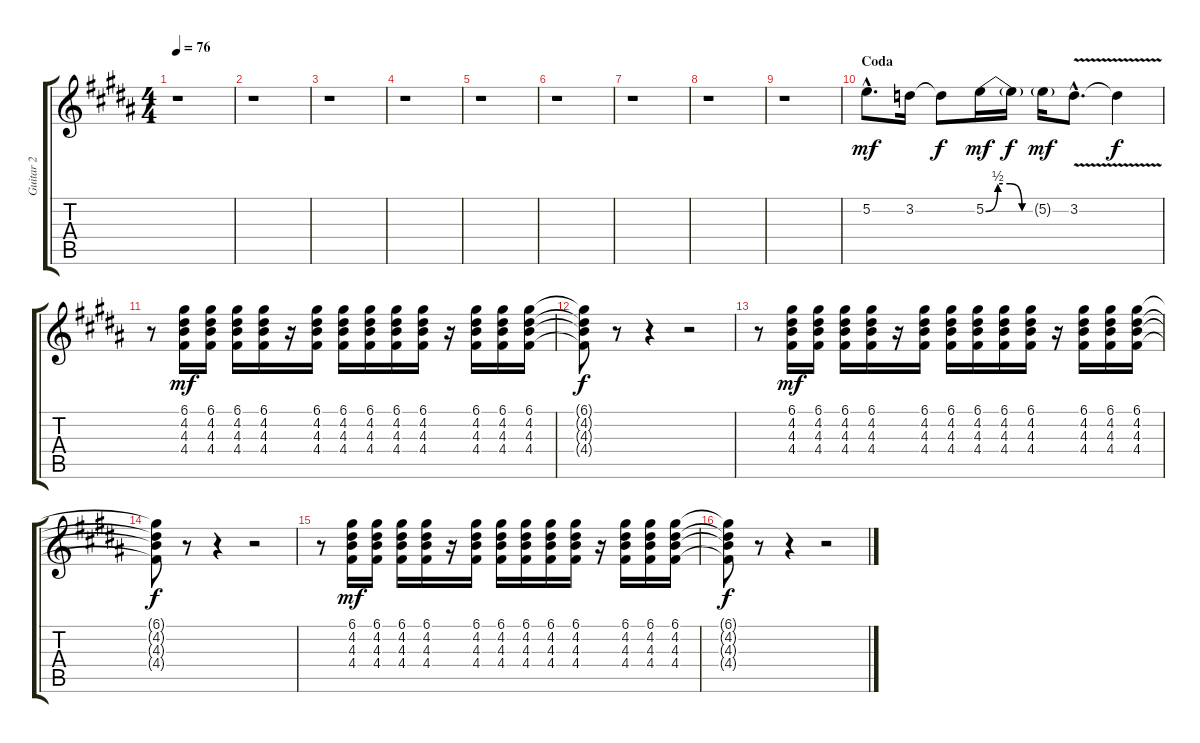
\track ("Guitar 2" "Guitar 2") {instrument distortionguitar}
\staff {score tabs}
\tuning (D4 B3 G3 D3 G2 D2) {hide}
\ts (4 4)
\tempo 76
\clef g2
\ks b
r.1{dy mf} |
r.1 |
r.1 |
r.1 |
r.1 |
r.1 |
r.1 |
r.1 |
r.1 |
\section ("" "Coda")
5.2{hac}.8{d} 3.2.16 3.2{t}.8{dy f} 5.2{be (custom 0 0 15 2 30 2 45 0 60 0)}.16{dy mf} 5.2{t}.16{dy f} 5.2{g}.16{dy mf} 3.2{v hac}.8{d} 3.2{v t}.4{dy f} |
r.8 (6.1 4.2 4.3 4.4).16{dy mf} (6.1 4.2 4.3 4.4).16 (6.1 4.2 4.3 4.4).16 (6.1 4.2 4.3 4.4).16 r.16 (6.1 4.2 4.3 4.4).16 (6.1 4.2 4.3 4.4).16 (6.1 4.2 4.3 4.4).16 (6.1 4.2 4.3 4.4).16 (6.1 4.2 4.3 4.4).16 r.16 (6.1 4.2 4.3 4.4).16 (6.1 4.2 4.3 4.4).16 (6.1 4.2 4.3 4.4).16 |
(6.1{t} 4.2{t} 4.3{t} 4.4{t}).8{dy f} r.8 r.4 r.2 |
r.8 (6.1 4.2 4.3 4.4).16{dy mf} (6.1 4.2 4.3 4.4).16 (6.1 4.2 4.3 4.4).16 (6.1 4.2 4.3 4.4).16 r.16 (6.1 4.2 4.3 4.4).16 (6.1 4.2 4.3 4.4).16 (6.1 4.2 4.3 4.4).16 (6.1 4.2 4.3 4.4).16 (6.1 4.2 4.3 4.4).16 r.16 (6.1 4.2 4.3 4.4).16 (6.1 4.2 4.3 4.4).16 (6.1 4.2 4.3 4.4).16 |
(6.1{t} 4.2{t} 4.3{t} 4.4{t}).8{dy f} r.8 r.4 r.2 |
r.8 (6.1 4.2 4.3 4.4).16{dy mf} (6.1 4.2 4.3 4.4).16 (6.1 4.2 4.3 4.4).16 (6.1 4.2 4.3 4.4).16 r.16 (6.1 4.2 4.3 4.4).16 (6.1 4.2 4.3 4.4).16 (6.1 4.2 4.3 4.4).16 (6.1 4.2 4.3 4.4).16 (6.1 4.2 4.3 4.4).16 r.16 (6.1 4.2 4.3 4.4).16 (6.1 4.2 4.3 4.4).16 (6.1 4.2 4.3 4.4).16 |
(6.1{t} 4.2{t} 4.3{t} 4.4{t}).8{dy f} r.8 r.4 r.2
